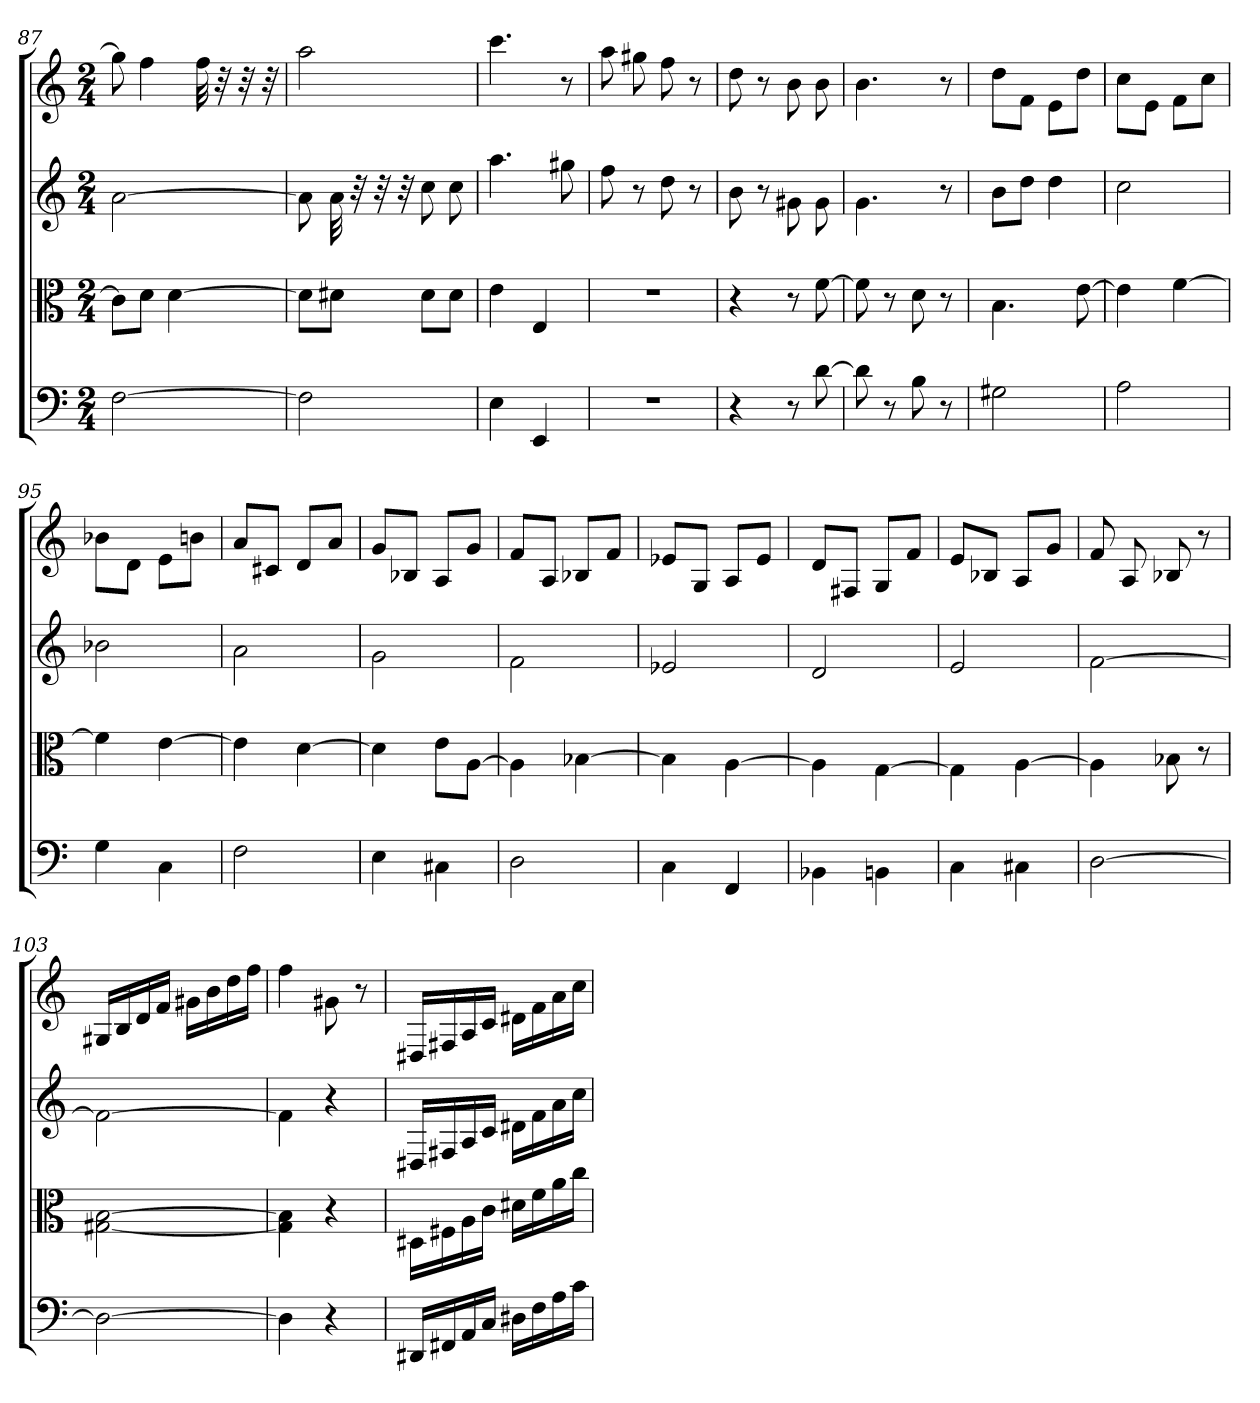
**kern	**kern	**kern	**kern
*part4	*part3	*part2	*part1
*staff4	*staff3	*staff2	*staff1
*clefF4	*clefC3	*clefG2	*clefG2
*k[]	*k[]	*k[]	*k[]
*a:	*a:	*a:	*a:
*M2/4	*M2/4	*M2/4	*M2/4
=87	=87	=87	=87
[2F\	8c#\L]	[2a\	8gg\]
.	8d\J	.	4ff\
.	[4d\	.	.
.	.	.	32ff\
.	.	.	32r
.	.	.	32r
.	.	.	32r
=88	=88	=88	=88
2F\]	8d\L]	8a\]	2aa\
.	8d#X\J	32a\	.
.	.	32r	.
.	.	32r	.
.	.	32r	.
.	8d#\L	8cc\	.
.	8d#\J	8cc\	.
=89	=89	=89	=89
4E\	4e\	4.aa\	4.ccc\
4EE/	4E/	.	.
.	.	8gg#X\	8r
=90	=90	=90	=90
2r	2r	8ff\	8aa\
.	.	8r	8gg#X\
.	.	8dd\	8ff\
.	.	8r	8r
=91	=91	=91	=91
4r	4r	8b\	8dd\
.	.	8r	8r
8r	8r	8g#X\	8b\
[8d\	[8f\	8g#\	8b\
=92	=92	=92	=92
8d\]	8f\]	4.g\	4.b\
8r	8r	.	.
8B\	8d\	.	.
8r	8r	8r	8r
=93	=93	=93	=93
2G#X\	4.B\	8b\L	8dd\L
.	.	8dd\J	8f\J
.	.	4dd\	8e\L
.	[8e\	.	8dd\J
=94	=94	=94	=94
2A\	4e\]	2cc\	8cc\L
.	.	.	8e\J
.	[4f\	.	8f\L
.	.	.	8cc\J
=95	=95	=95	=95
4G\	4f\]	2b-X\	8b-X\L
.	.	.	8d\J
4C\	[4e\	.	8e\L
.	.	.	8bn\J
=96	=96	=96	=96
2F\	4e\]	2a\	8a/L
.	.	.	8c#X/J
.	[4d\	.	8d/L
.	.	.	8a/J
=97	=97	=97	=97
4E\	4d\]	2g\	8g/L
.	.	.	8B-X/J
4C#X\	8e\L	.	8A/L
.	[8A\J	.	8g/J
=98	=98	=98	=98
2D\	4A\]	2f\	8f/L
.	.	.	8A/J
.	[4B-X\	.	8B-X/L
.	.	.	8f/J
=99	=99	=99	=99
4C\	4B-\]	2e-X/	8e-X/L
.	.	.	8G/J
4FF/	[4A\	.	8A/L
.	.	.	8e-/J
=100	=100	=100	=100
4BB-X\	4A\]	2d/	8d/L
.	.	.	8F#X/J
4BBn\	[4G\	.	8G/L
.	.	.	8f/J
=101	=101	=101	=101
4C\	4G\]	2e/	8e/L
.	.	.	8B-X/J
4C#X\	[4A\	.	8A/L
.	.	.	8g/J
=102	=102	=102	=102
[2D\	4A\]	[2f\	8f/
.	.	.	8A/
.	8B-X\	.	8B-X/
.	8r	.	8r
=103	=103	=103	=103
2D\_	[2G#X\ [2B\	2f\_	16G#X/LL
.	.	.	16B/
.	.	.	16d/
.	.	.	16f/JJ
.	.	.	16g#X\LL
.	.	.	16b\
.	.	.	16dd\
.	.	.	16ff\JJ
=104	=104	=104	=104
4D\]	4G#]\ 4B]\	4f\]	4ff\
4r	4r	4r	8g#X\
.	.	.	8r
=105	=105	=105	=105
16DD#X/LL	16D#X\LL	16D#X/LL	16D#X/LL
16FF#X/	16F#X\	16F#X/	16F#X/
16AA/	16A\	16A/	16A/
16C/JJ	16c\JJ	16c/JJ	16c/JJ
16D#X\LL	16d#X\LL	16d#X\LL	16d#X\LL
16F\	16f\	16f\	16f\
16A\	16a\	16a\	16a\
16c\JJ	16cc\JJ	16cc\JJ	16cc\JJ
=	=	=	=
*-	*-	*-	*-
